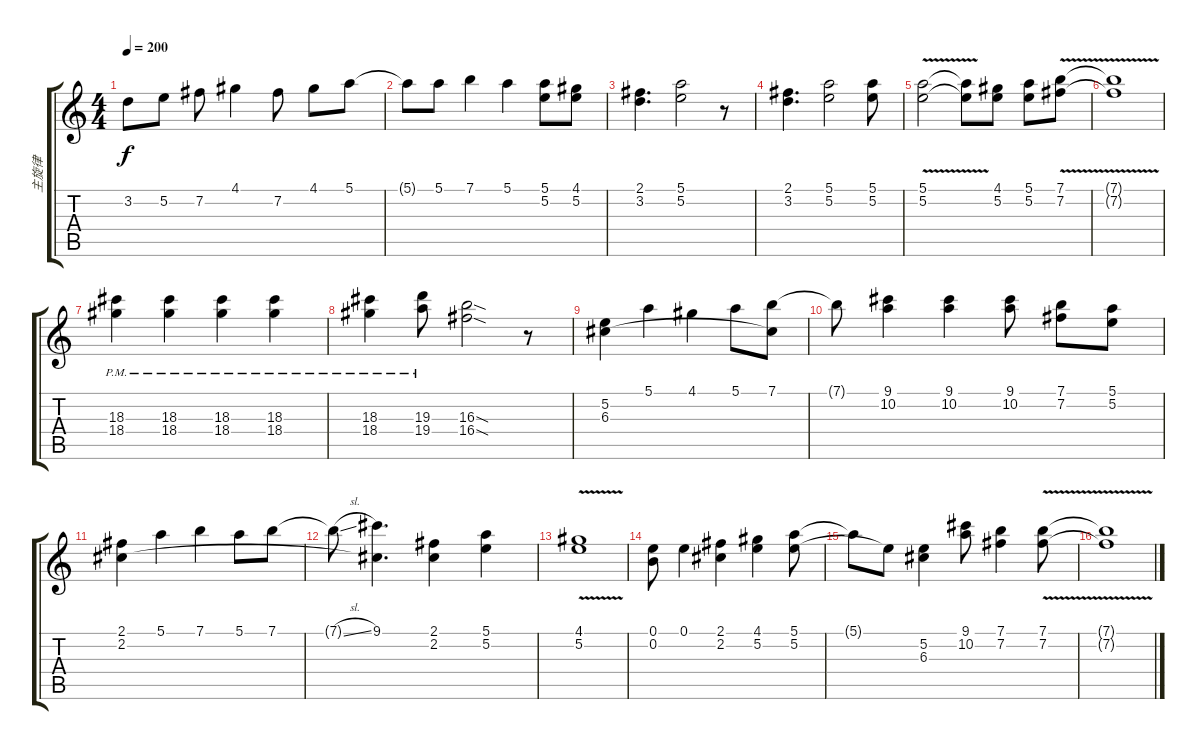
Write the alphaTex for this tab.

\track ("主旋律" "主旋律") {instrument overdrivenguitar}
\staff {score tabs}
\tuning (E4 B3 G3 D3 A2 E2) {hide}
\ts (4 4)
\tempo 200
\clef g2
\ks c
3.2.8{dy f} 5.2.8 7.2.8 4.1.4 7.2.8 4.1.8 5.1.8 |
5.1{t}.8 5.1.8 7.1.4 5.1.4 (5.1 5.2).8 (4.1 5.2).8 |
(2.1 3.2).4{d} (5.1 5.2).2 r.8 |
(2.1 3.2).4{d} (5.1 5.2).2 (5.1 5.2).8 |
(5.1{v} 5.2).2 (5.1{t} 5.2{t}).8 (4.1 5.2).8 (5.1 5.2).8 (7.1{v} 7.2).8 |
(7.1{t} 7.2{t}).1 |
(18.3{pm} 18.4{pm}).4 (18.3{pm} 18.4{pm}).4 (18.3{pm} 18.4{pm}).4 (18.3{pm} 18.4{pm}).4 |
(18.3{pm} 18.4{pm}).4 (19.3{pm} 19.4{pm}).8 (16.3{sod} 16.4{sod}).2 r.8 |
(5.2 6.3).4 5.1.4 4.1.4 5.1.8 (7.1 6.3{t}).8 |
7.1{t}.8 (9.1 10.2).4 (9.1 10.2).4 (9.1 10.2).8 (7.1 7.2).8 (5.1 5.2).8 |
(2.1 2.2).4 5.1.4 7.1.4 5.1.8 7.1.8 |
7.1{sl t}.8 (9.1 2.2{t}).4{d} (2.1 2.2).4 (5.1 5.2).4 |
(4.1{v} 5.2).1 |
(0.1 0.2).8 0.1.4 (2.1 2.2).4 (4.1 5.2).4 (5.1 5.2).8 |
5.1{t}.8 5.2{t}.8 (5.2 6.3).4 (9.1 10.2).8 (7.1 7.2).4 (7.1{v} 7.2).8 |
(7.1{t} 7.2{t}).1
